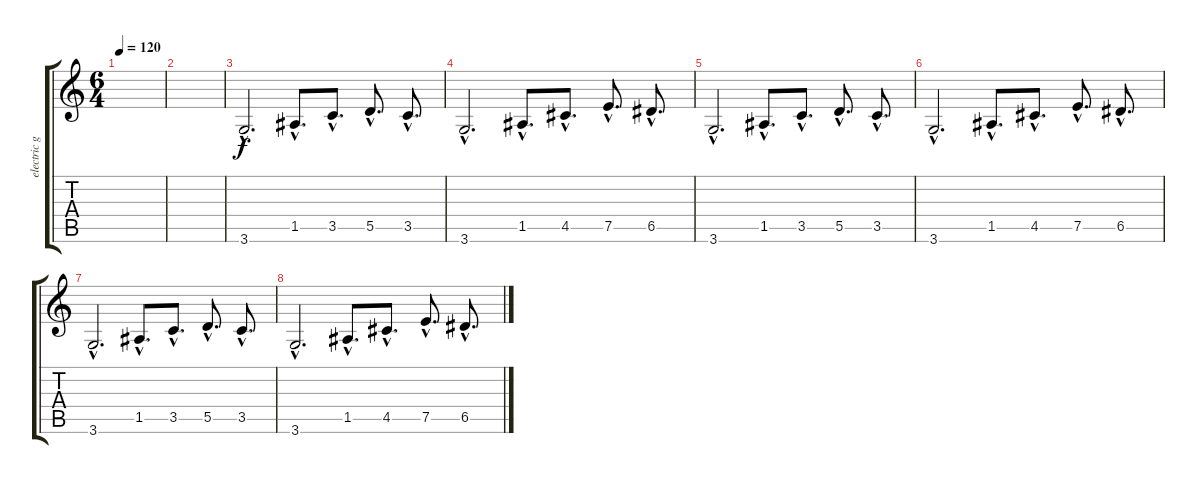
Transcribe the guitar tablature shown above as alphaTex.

\track ("electric guitar 2" "electric g") {instrument distortionguitar}
\staff {score tabs}
\tuning (E4 B3 G3 D3 A2 E2) {hide}
\ts (6 4)
\tempo 120
\clef g2
\ks c
|
|
3.6{hac}.2{d} 1.5{hac}.8{d} 3.5{hac}.8{d} 5.5{hac}.8{d} 3.5{hac}.8{d} |
3.6{hac}.2{d} 1.5{hac}.8{d} 4.5{hac}.8{d} 7.5{hac}.8{d} 6.5{hac}.8{d} |
3.6{hac}.2{d} 1.5{hac}.8{d} 3.5{hac}.8{d} 5.5{hac}.8{d} 3.5{hac}.8{d} |
3.6{hac}.2{d} 1.5{hac}.8{d} 4.5{hac}.8{d} 7.5{hac}.8{d} 6.5{hac}.8{d} |
3.6{hac}.2{d} 1.5{hac}.8{d} 3.5{hac}.8{d} 5.5{hac}.8{d} 3.5{hac}.8{d} |
3.6{hac}.2{d} 1.5{hac}.8{d} 4.5{hac}.8{d} 7.5{hac}.8{d} 6.5{hac}.8{d}
